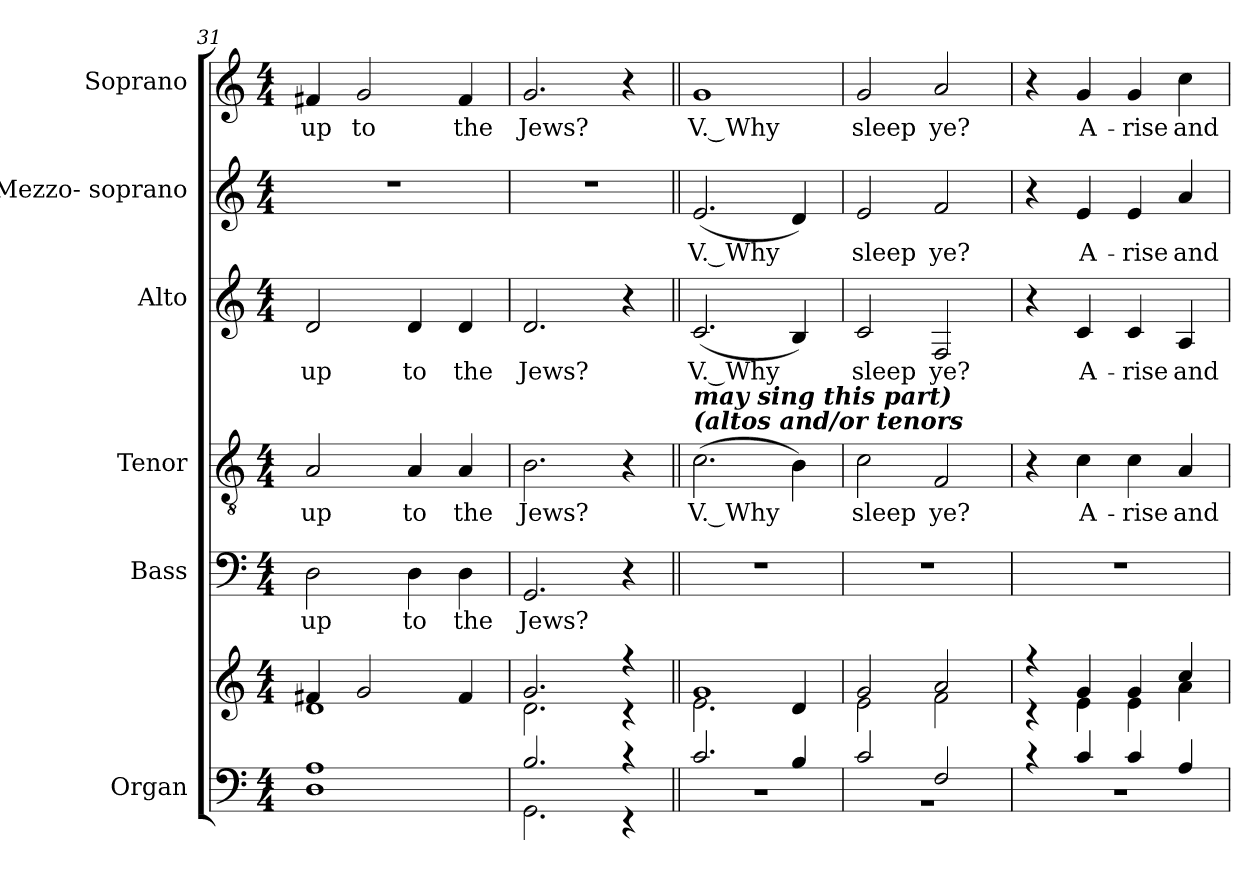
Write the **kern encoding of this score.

**kern	**kern	**kern	**text	**kern	**text	**kern	**text	**kern	**text	**kern	**text
*part6	*part6	*part5	*part5	*part4	*part4	*part3	*part3	*part2	*part2	*part1	*part1
*staff7	*staff6	*staff5	*staff5	*staff4	*staff4	*staff3	*staff3	*staff2	*staff2	*staff1	*staff1
*I"Organ	*	*I"Bass	*	*I"Tenor	*	*I"Alto	*	*I"Mezzo- soprano	*	*I"Soprano	*
*I'Org.	*	*I'B	*	*I'T.	*	*I'A	*	*I'M-S.	*	*I'S	*
*clefF4	*clefG2	*clefF4	*	*clefGv2	*	*clefG2	*	*clefG2	*	*clefG2	*
*	*	*	*	*ITrd7c12	*	*	*	*	*	*	*
*k[]	*k[]	*k[]	*	*k[]	*	*k[]	*	*k[]	*	*k[]	*
*C:	*C:	*C:	*	*C:	*	*C:	*	*C:	*	*C:	*
*M4/4	*M4/4	*M4/4	*	*M4/4	*	*M4/4	*	*M4/4	*	*M4/4	*
=31	=31	=31	=31	=31	=31	=31	=31	=31	=31	=31	=31
*^	*^	*	*	*	*	*	*	*	*	*	*
!	!	!	!	!	!LO:LY:b:color=#000000	!	!	!	!	!	!	!	!
!	!	!	!	!	!	!	!LO:LY:b:color=#000000	!	!	!	!	!	!
!	!	!	!	!	!	!	!	!	!LO:LY:b:color=#000000	!	!	!	!
!	!	!	!	!	!	!	!	!	!	!	!	!	!LO:LY:b:color=#000000
1Ai	1Di	4f#Xi/	1di	2Di\	up	2AAi/	up	2di/	up	1r	.	4f#Xi/	up
!	!	!	!	!	!	!	!	!	!	!	!	!	!LO:LY:b:color=#000000
.	.	2gi/	.	.	.	.	.	.	.	.	.	2gi/	to
!	!	!	!	!	!LO:LY:b:color=#000000	!	!	!	!	!	!	!	!
!	!	!	!	!	!	!	!LO:LY:b:color=#000000	!	!	!	!	!	!
!	!	!	!	!	!	!	!	!	!LO:LY:b:color=#000000	!	!	!	!
.	.	.	.	4Di\	to	4AAi/	to	4di/	to	.	.	.	.
!	!	!	!	!	!LO:LY:b:color=#000000	!	!	!	!	!	!	!	!
!	!	!	!	!	!	!	!LO:LY:b:color=#000000	!	!	!	!	!	!
!	!	!	!	!	!	!	!	!	!LO:LY:b:color=#000000	!	!	!	!
!	!	!	!	!	!	!	!	!	!	!	!	!	!LO:LY:b:color=#000000
.	.	4f#i/	.	4Di\	the	4AAi/	the	4di/	the	.	.	4f#i/	the
=32	=32	=32	=32	=32	=32	=32	=32	=32	=32	=32	=32	=32	=32
!	!	!	!	!	!LO:LY:b:color=#000000	!	!	!	!	!	!	!	!
!	!	!	!	!	!	!	!LO:LY:b:color=#000000	!	!	!	!	!	!
!	!	!	!	!	!	!	!	!	!LO:LY:b:color=#000000	!	!	!	!
!	!	!	!	!	!	!	!	!	!	!	!	!	!LO:LY:b:color=#000000
2.Bi/	2.GGi\	2.gi/	2.di\	2.GGi/	Jews?	2.BBi\	Jews?	2.di/	Jews?	1r	.	2.gi/	Jews?
4r	4r	4r	4r	4r	.	4r	.	4r	.	.	.	4r	.
!!LO:PB:g=z
=33||	=33||	=33||	=33||	=33||	=33||	=33||	=33||	=33||	=33||	=33||	=33||	=33||	=33||
!	!	!	!	!	!	!	!LO:LY:b:color=#000000	!	!	!	!	!	!
!	!	!	!	!	!	!	!	!	!LO:LY:b:color=#000000	!	!	!	!
!	!	!	!	!	!	!	!	!	!	!	!LO:LY:b:color=#000000	!	!
!	!	!	!	!	!	!LO:TX:a:Bi:t=(altos and/or tenors	!	!	!	!	!	!	!
!	!	!	!	!	!	!LO:TX:Bi:t=may sing this part)	!	!	!	!	!	!	!
!	!	!	!	!	!	!	!	!	!	!	!	!	!LO:LY:b:color=#000000
2.ci/	1r	1gi	2.ei\	1r	.	(2.Ci\	V. Why	(2.ci/	V. Why	(2.ei/	V. Why	1gi	V. Why
4Bi/	.	.	4di/	.	.	4BBi\)	.	4Bi/)	.	4di/)	.	.	.
=34	=34	=34	=34	=34	=34	=34	=34	=34	=34	=34	=34	=34	=34
!	!	!	!	!	!	!	!LO:LY:b:color=#000000	!	!	!	!	!	!
!	!	!	!	!	!	!	!	!	!LO:LY:b:color=#000000	!	!	!	!
!	!	!	!	!	!	!	!	!	!	!	!LO:LY:b:color=#000000	!	!
!	!	!	!	!	!	!	!	!	!	!	!	!	!LO:LY:b:color=#000000
2ci/	1r	2gi/	2ei\	1r	.	2Ci\	sleep	2ci/	sleep	2ei/	sleep	2gi/	sleep
!	!	!	!	!	!	!	!LO:LY:b:color=#000000	!	!	!	!	!	!
!	!	!	!	!	!	!	!	!	!LO:LY:b:color=#000000	!	!	!	!
!	!	!	!	!	!	!	!	!	!	!	!LO:LY:b:color=#000000	!	!
!	!	!	!	!	!	!	!	!	!	!	!	!	!LO:LY:b:color=#000000
2Fi/	.	2ai/	2fi\	.	.	2FFi/	ye?	2Fi/	ye?	2fi/	ye?	2ai/	ye?
=35	=35	=35	=35	=35	=35	=35	=35	=35	=35	=35	=35	=35	=35
4r	1r	4r	4r	1r	.	4r	.	4r	.	4r	.	4r	.
!	!	!	!	!	!	!	!LO:LY:b:color=#000000	!	!	!	!	!	!
!	!	!	!	!	!	!	!	!	!LO:LY:b:color=#000000	!	!	!	!
!	!	!	!	!	!	!	!	!	!	!	!LO:LY:b:color=#000000	!	!
!	!	!	!	!	!	!	!	!	!	!	!	!	!LO:LY:b:color=#000000
4ci/	.	4gi/	4ei\	.	.	4Ci\	A-	4ci/	A-	4ei/	A-	4gi/	A-
!	!	!	!	!	!	!	!LO:LY:b:color=#000000	!	!	!	!	!	!
!	!	!	!	!	!	!	!	!	!LO:LY:b:color=#000000	!	!	!	!
!	!	!	!	!	!	!	!	!	!	!	!LO:LY:b:color=#000000	!	!
!	!	!	!	!	!	!	!	!	!	!	!	!	!LO:LY:b:color=#000000
4ci/	.	4gi/	4ei\	.	.	4Ci\	-rise	4ci/	-rise	4ei/	-rise	4gi/	-rise
!	!	!	!	!	!	!	!LO:LY:b:color=#000000	!	!	!	!	!	!
!	!	!	!	!	!	!	!	!	!LO:LY:b:color=#000000	!	!	!	!
!	!	!	!	!	!	!	!	!	!	!	!LO:LY:b:color=#000000	!	!
!	!	!	!	!	!	!	!	!	!	!	!	!	!LO:LY:b:color=#000000
4Ai/	.	4cci/	4ai\	.	.	4AAi/	and	4Ai/	and	4ai/	and	4cci\	and
*v	*v	*	*	*	*	*	*	*	*	*	*	*	*
*	*v	*v	*	*	*	*	*	*	*	*	*	*
=	=	=	=	=	=	=	=	=	=	=	=
*-	*-	*-	*-	*-	*-	*-	*-	*-	*-	*-	*-
